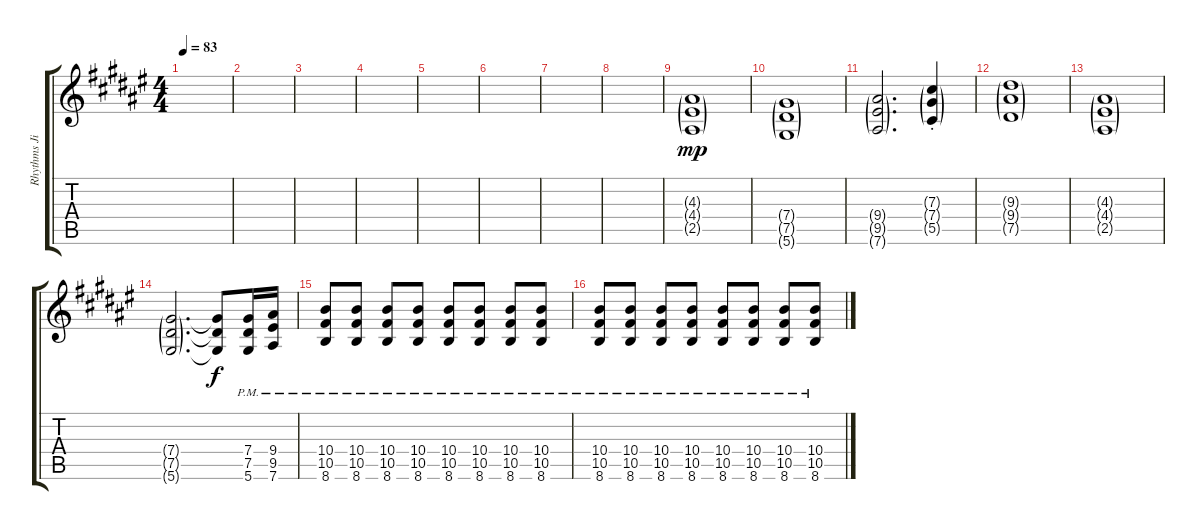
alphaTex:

\track ("Rhythms Jim & Josh" "Rhythms Ji") {instrument distortionguitar}
\staff {score tabs}
\tuning (Eb4 Bb3 Gb3 Db3 Ab2 Eb2) {hide}
\ts (4 4)
\tempo 83
\clef g2
\ks d#minor
|
|
|
|
|
|
|
|
(4.3{g} 4.4{g} 2.5{g}).1{dy mp} |
(7.4{g} 7.5{g} 5.6{g}).1 |
(9.4{g} 9.5{g} 7.6{g}).2{d} (7.3{g st} 7.4{g st} 5.5{g st}).4 |
(9.3{g} 9.4{g} 7.5{g}).1 |
(4.3{g} 4.4{g} 2.5{g}).1 |
(7.4{g} 7.5{g} 5.6{g}).2{d} (7.4{t} 7.5{t} 5.6{t}).8{dy f} (7.4{pm} 7.5{pm} 5.6{pm}).16 (9.4{pm} 9.5{pm} 7.6{pm}).16 |
(10.4{pm} 10.5{pm} 8.6{pm}).8 (10.4{pm} 10.5{pm} 8.6{pm}).8 (10.4{pm} 10.5{pm} 8.6{pm}).8 (10.4{pm} 10.5{pm} 8.6{pm}).8 (10.4{pm} 10.5{pm} 8.6{pm}).8 (10.4{pm} 10.5{pm} 8.6{pm}).8 (10.4{pm} 10.5{pm} 8.6{pm}).8 (10.4{pm} 10.5{pm} 8.6{pm}).8 |
(10.4{pm} 10.5{pm} 8.6{pm}).8 (10.4{pm} 10.5{pm} 8.6{pm}).8 (10.4{pm} 10.5{pm} 8.6{pm}).8 (10.4{pm} 10.5{pm} 8.6{pm}).8 (10.4{pm} 10.5{pm} 8.6{pm}).8 (10.4{pm} 10.5{pm} 8.6{pm}).8 (10.4{pm} 10.5{pm} 8.6{pm}).8 (10.4{pm} 10.5{pm} 8.6{pm}).8
